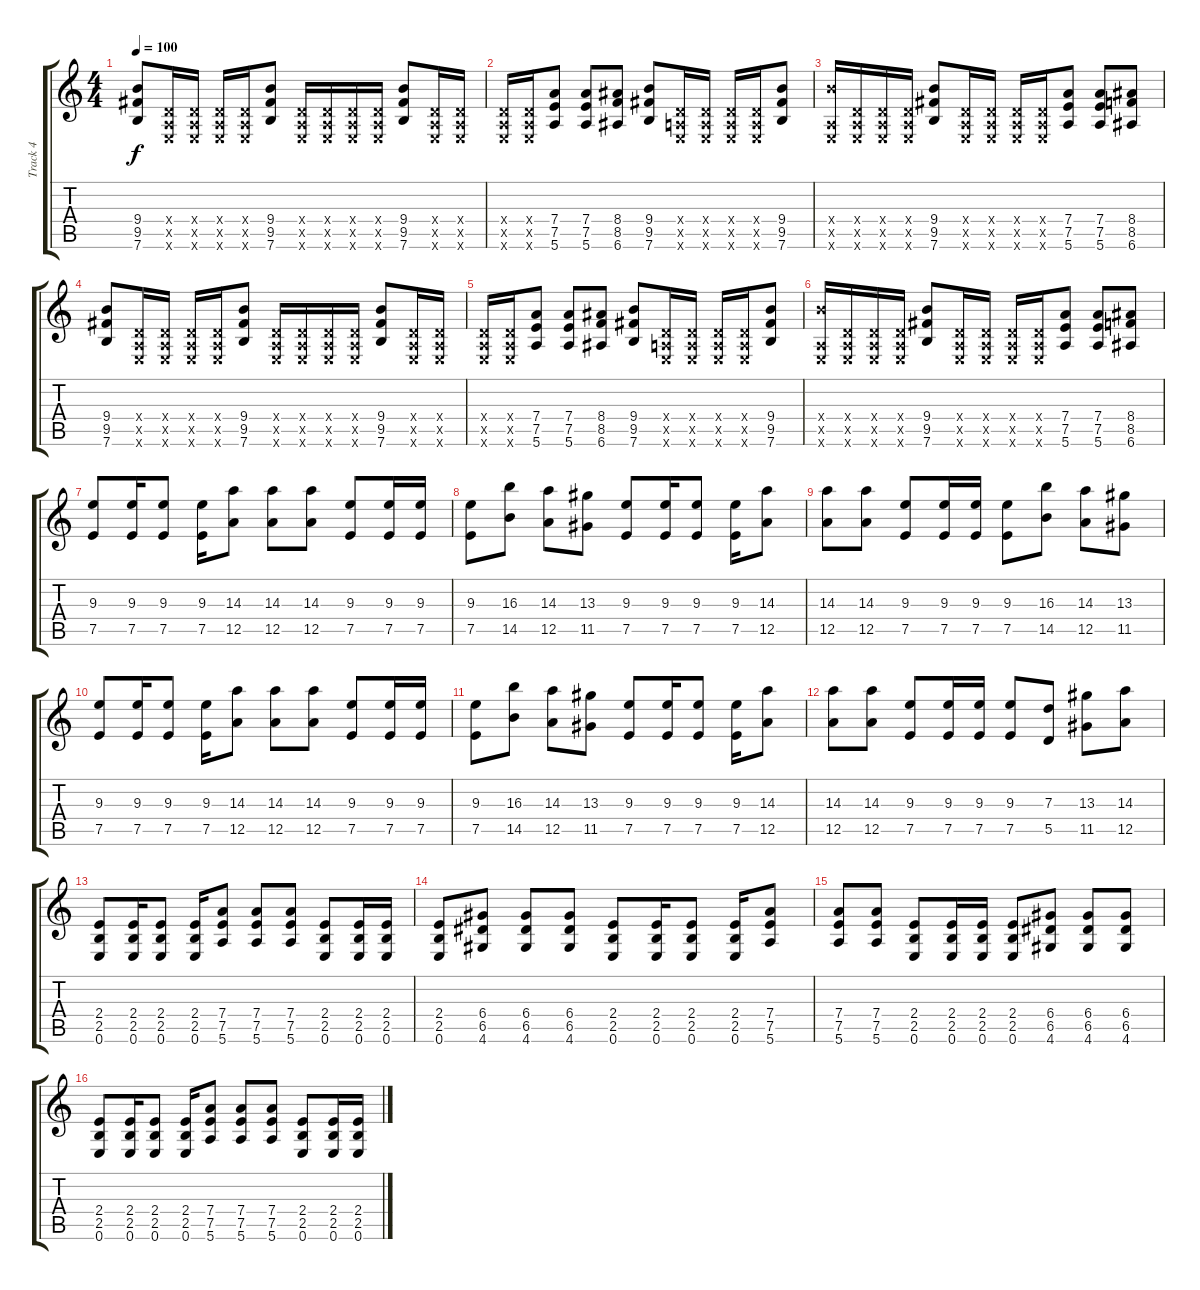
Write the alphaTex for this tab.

\track ("Track 4" "Track 4") {instrument distortionguitar}
\staff {score tabs}
\tuning (E4 B3 G3 D3 A2 E2) {hide}
\ts (4 4)
\tempo 100
\clef g2
\ks c
(9.4 9.5 7.6).8{dy f} (0.4{x} 0.5{x} 0.6{x}).16 (0.4{x} 0.5{x} 0.6{x}).16 (0.4{x} 0.5{x} 0.6{x}).16 (0.4{x} 0.5{x} 0.6{x}).16 (9.4 9.5 7.6).8 (0.4{x} 0.5{x} 0.6{x}).16 (0.4{x} 0.5{x} 0.6{x}).16 (0.4{x} 0.5{x} 0.6{x}).16 (0.4{x} 0.5{x} 0.6{x}).16 (9.4 9.5 7.6).8 (0.4{x} 0.5{x} 0.6{x}).16 (0.4{x} 0.5{x} 0.6{x}).16 |
(0.4{x} 0.5{x} 0.6{x}).16 (0.4{x} 0.5{x} 0.6{x}).16 (7.4 7.5 5.6).8 (7.4 7.5 5.6).8 (8.4 8.5 6.6).8 (9.4 9.5 7.6).8 (0.4{x} 0.5{x} 0.6{x}).16 (0.4{x} 0.5{x} 0.6{x}).16 (0.4{x} 0.5{x} 0.6{x}).16 (0.4{x} 0.5{x} 0.6{x}).16 (9.4 9.5 7.6).8 |
(9.4{x} 0.5{x} 0.6{x}).16 (0.4{x} 0.5{x} 0.6{x}).16 (0.4{x} 0.5{x} 0.6{x}).16 (0.4{x} 0.5{x} 0.6{x}).16 (9.4 9.5 7.6).8 (0.4{x} 0.5{x} 0.6{x}).16 (0.4{x} 0.5{x} 0.6{x}).16 (0.4{x} 0.5{x} 0.6{x}).16 (0.4{x} 0.5{x} 0.6{x}).16 (7.4 7.5 5.6).8 (7.4 7.5 5.6).8 (8.4 8.5 6.6).8 |
(9.4 9.5 7.6).8 (0.4{x} 0.5{x} 0.6{x}).16 (0.4{x} 0.5{x} 0.6{x}).16 (0.4{x} 0.5{x} 0.6{x}).16 (0.4{x} 0.5{x} 0.6{x}).16 (9.4 9.5 7.6).8 (0.4{x} 0.5{x} 0.6{x}).16 (0.4{x} 0.5{x} 0.6{x}).16 (0.4{x} 0.5{x} 0.6{x}).16 (0.4{x} 0.5{x} 0.6{x}).16 (9.4 9.5 7.6).8 (0.4{x} 0.5{x} 0.6{x}).16 (0.4{x} 0.5{x} 0.6{x}).16 |
(0.4{x} 0.5{x} 0.6{x}).16 (0.4{x} 0.5{x} 0.6{x}).16 (7.4 7.5 5.6).8 (7.4 7.5 5.6).8 (8.4 8.5 6.6).8 (9.4 9.5 7.6).8 (0.4{x} 0.5{x} 0.6{x}).16 (0.4{x} 0.5{x} 0.6{x}).16 (0.4{x} 0.5{x} 0.6{x}).16 (0.4{x} 0.5{x} 0.6{x}).16 (9.4 9.5 7.6).8 |
(9.4{x} 0.5{x} 0.6{x}).16 (0.4{x} 0.5{x} 0.6{x}).16 (0.4{x} 0.5{x} 0.6{x}).16 (0.4{x} 0.5{x} 0.6{x}).16 (9.4 9.5 7.6).8 (0.4{x} 0.5{x} 0.6{x}).16 (0.4{x} 0.5{x} 0.6{x}).16 (0.4{x} 0.5{x} 0.6{x}).16 (0.4{x} 0.5{x} 0.6{x}).16 (7.4 7.5 5.6).8 (7.4 7.5 5.6).8 (8.4 8.5 6.6).8 |
(9.3 7.5).8 (9.3 7.5).16 (9.3 7.5).8 (9.3 7.5).16 (14.3 12.5).8 (14.3 12.5).8 (14.3 12.5).8 (9.3 7.5).8 (9.3 7.5).16 (9.3 7.5).16 |
(9.3 7.5).8 (16.3 14.5).8 (14.3 12.5).8 (13.3 11.5).8 (9.3 7.5).8 (9.3 7.5).16 (9.3 7.5).8 (9.3 7.5).16 (14.3 12.5).8 |
(14.3 12.5).8 (14.3 12.5).8 (9.3 7.5).8 (9.3 7.5).16 (9.3 7.5).16 (9.3 7.5).8 (16.3 14.5).8 (14.3 12.5).8 (13.3 11.5).8 |
(9.3 7.5).8 (9.3 7.5).16 (9.3 7.5).8 (9.3 7.5).16 (14.3 12.5).8 (14.3 12.5).8 (14.3 12.5).8 (9.3 7.5).8 (9.3 7.5).16 (9.3 7.5).16 |
(9.3 7.5).8 (16.3 14.5).8 (14.3 12.5).8 (13.3 11.5).8 (9.3 7.5).8 (9.3 7.5).16 (9.3 7.5).8 (9.3 7.5).16 (14.3 12.5).8 |
(14.3 12.5).8 (14.3 12.5).8 (9.3 7.5).8 (9.3 7.5).16 (9.3 7.5).16 (9.3 7.5).8 (7.3 5.5).8 (13.3 11.5).8 (14.3 12.5).8 |
(2.4 2.5 0.6).8 (2.4 2.5 0.6).16 (2.4 2.5 0.6).8 (2.4 2.5 0.6).16 (7.4 7.5 5.6).8 (7.4 7.5 5.6).8 (7.4 7.5 5.6).8 (2.4 2.5 0.6).8 (2.4 2.5 0.6).16 (2.4 2.5 0.6).16 |
(2.4 2.5 0.6).8 (6.4 6.5 4.6).8 (6.4 6.5 4.6).8 (6.4 6.5 4.6).8 (2.4 2.5 0.6).8 (2.4 2.5 0.6).16 (2.4 2.5 0.6).8 (2.4 2.5 0.6).16 (7.4 7.5 5.6).8 |
(7.4 7.5 5.6).8 (7.4 7.5 5.6).8 (2.4 2.5 0.6).8 (2.4 2.5 0.6).16 (2.4 2.5 0.6).16 (2.4 2.5 0.6).8 (6.4 6.5 4.6).8 (6.4 6.5 4.6).8 (6.4 6.5 4.6).8 |
(2.4 2.5 0.6).8 (2.4 2.5 0.6).16 (2.4 2.5 0.6).8 (2.4 2.5 0.6).16 (7.4 7.5 5.6).8 (7.4 7.5 5.6).8 (7.4 7.5 5.6).8 (2.4 2.5 0.6).8 (2.4 2.5 0.6).16 (2.4 2.5 0.6).16
